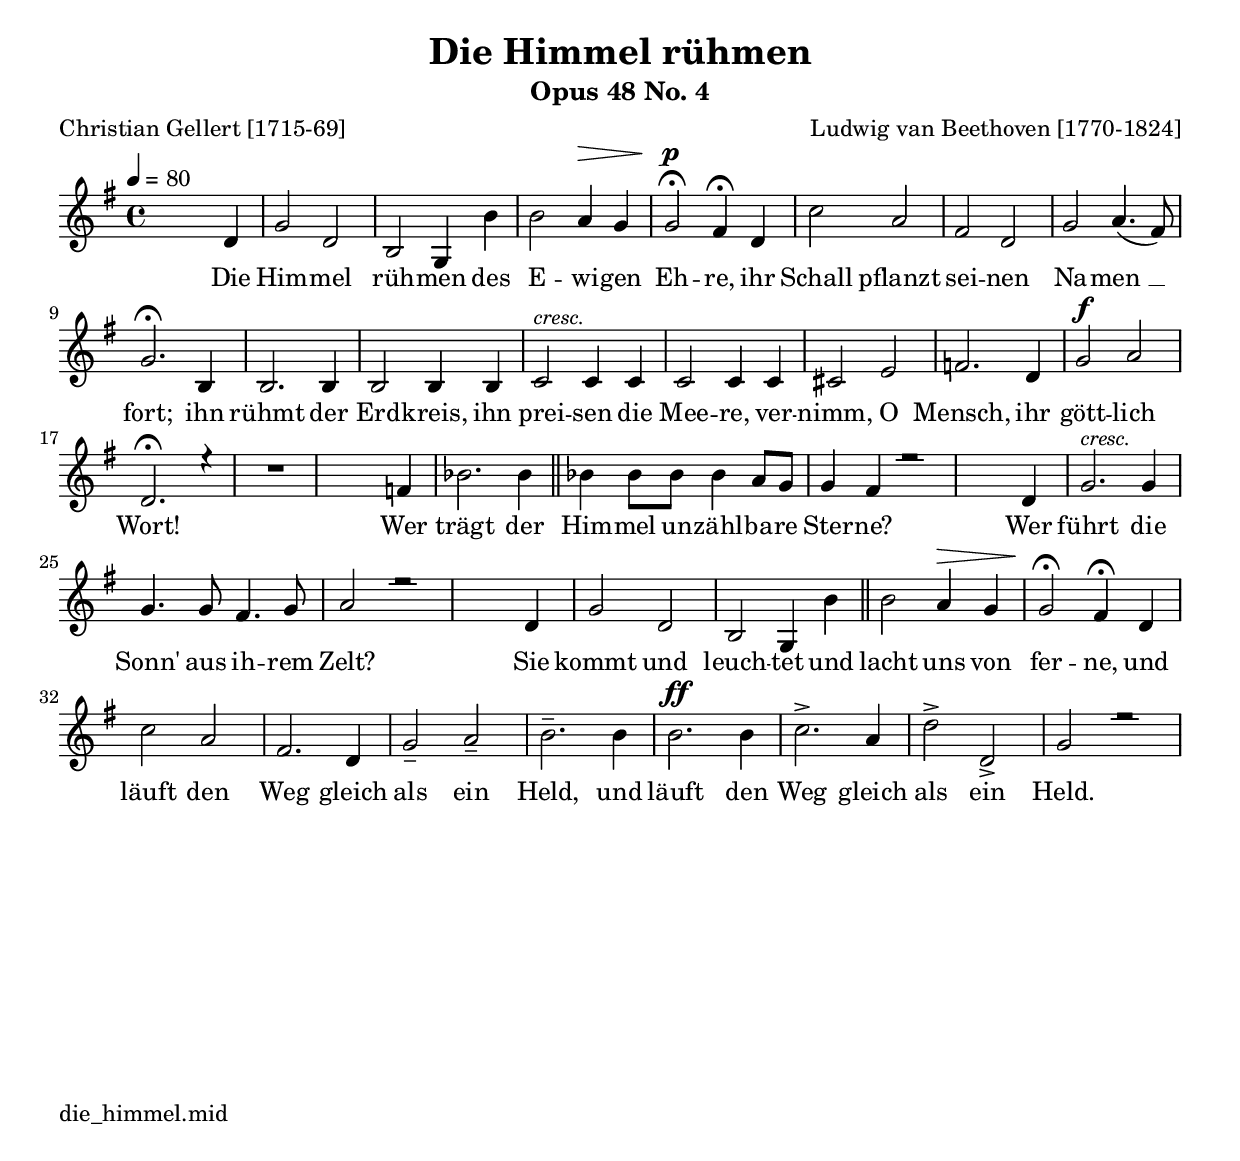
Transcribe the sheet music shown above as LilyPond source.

\version "2.24.3"

\bookpart {
  \tocItem \markup  "Die Himmel rühmen"
  \header {
    title    = "Die Himmel rühmen"
    subtitle = "Opus 48 No. 4"
    composer = "Ludwig van Beethoven [1770-1824]"
    poet     = "Christian Gellert [1715-69]"
  }	


\score{
<<
\transpose c g, {
  \relative g' {
    \clef "treble" \time 4/4 \key c \major | % 1
    \tempo 4=80  | % 2
        s2.  g4 | % 4
         c2  g2 | % 5
         e2  c4  e'4 | % 6
         e2  d4 ^\>  c4 | % 7
         c2 ^\fermata ^\! ^\p  b4 ^\fermata  g4 | % 8
         f'2  d2 | % 9
         b2  g2 |  %#10
         c2  d4. (  b8 ) | % 11
         c2. ^\fermata  e,4 | % 12
         e2.  e4 | % 13
         e2  e4  e4 | % 14
         f2 ^\markup{ \small\italic {cresc.} }  f4 
        f4 | % 15
         f2  f4  f4 | % 16
         fis2  a2 | % 17
         bes2.  g4 | % 18
         c2 ^\f  d2 | % 19
         g,2. ^\fermata a'4 \rest | % #20
        R1 s2.  bes,4 | % 22
         es2.  es4 \bar "||"
        | % 23
         es4  es8 [  es8 ]  es4  d8 [
         c8 ] | % 24
         c4  b4 a'2 \rest s2.  g,4 | % 26
         c2. ^\markup{ \small\italic {cresc.} }  c4
        | % 27
         c4.  c8  b4.  c8 | % 28
         d2 a'2 \rest s2.  g,4 | % #30
         c2  g2 | % 31
         e2  c4  e'4 \bar "||"
        | % 32
         e2  d4 ^\>  c4 | % 33
         c2 ^\fermata ^\!  b4 ^\fermata  g4 | % 34
         f'2  d2 | % 35
         b2.  g4 | % 36
         c2 --  d2 -- | % 37
         e2. --  e4 | % 38
         e2. ^\ff  e4 | % 39
         f2. ->  d4 | % #40
         g2 ->  g,2 -> | % 41
         c2 a'2 \rest
        | % 42
    }
}

  \addlyrics

   {\set ignoreMelismata = ##t Die
    Him -- mel rüh -- men des E -- wi -- gen Eh -- "re," ihr Schall
    pflanzt sei -- nen Na -- "men " __\skip1 "fort;" ihn rühmt der Erd
    -- "kreis," ihn prei -- sen die Mee -- "re," ver -- "nimm," O
    "Mensch," ihr gött -- lich "Wort!" Wer trägt der Him -- mel un --
    zähl -- ba -- re Ster -- "ne?" Wer führt die "Sonn'" aus ih -- rem
    "Zelt?" Sie kommt und leuch -- tet und lacht uns von fer -- "ne,"
    und läuft den Weg gleich als ein "Held," und läuft den Weg gleich
    als ein "Held."
    }


>>
  \midi {\tempo 4=120}
  \layout { indent = 0 }
 }
 \markup{
  \vspace #10
  \with-url #"http:///edgar-saenger.de/musik/vermischtes/src/die_himmel/die_himmel.mid" {die_himmel.mid}
 }
}